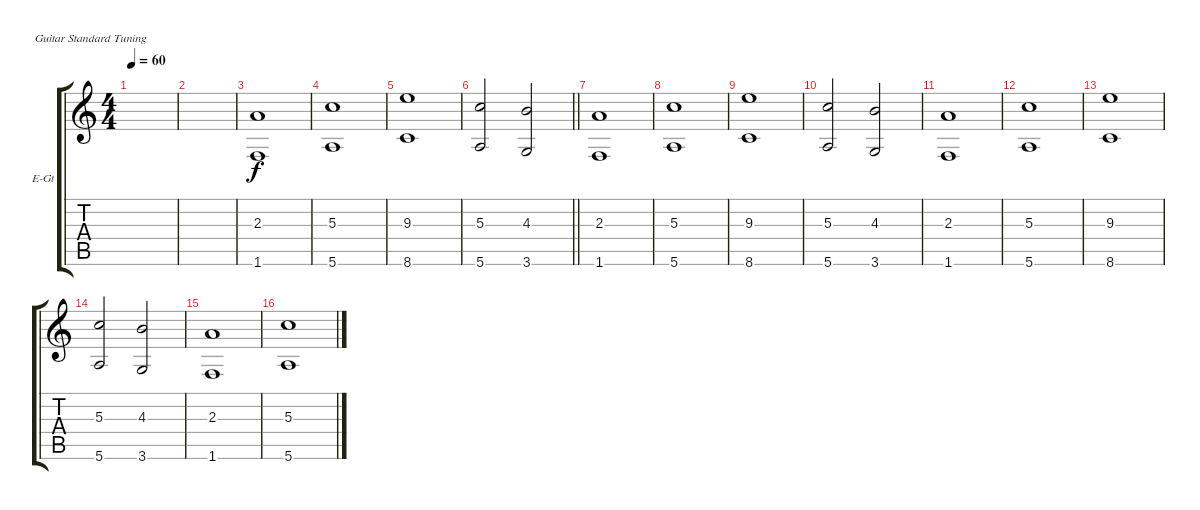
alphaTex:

\defaultSystemsLayout 4
\bracketExtendMode groupsimilarinstruments
\firstSystemTrackNameOrientation horizontal
\otherSystemsTrackNameOrientation horizontal
\track ("Electric Guitar" "E-Gt") {instrument electricguitarclean}
\staff {score tabs}
\tuning (E4 B3 G3 D3 A2 E2)
\ts (4 4)
\tempo 60
\clef g2
\ks c
|
|
(1.6 2.3).1 |
(5.3 5.6).1 |
(8.6 9.3).1 |
\barLineRight lightlight
(5.6 5.3).2 (3.6 4.3).2 |
(1.6 2.3).1 |
(5.3 5.6).1 |
(8.6 9.3).1 |
(5.6 5.3).2 (3.6 4.3).2 |
(1.6 2.3).1 |
(5.3 5.6).1 |
(8.6 9.3).1 |
(5.6 5.3).2 (3.6 4.3).2 |
(1.6 2.3).1 |
(5.3 5.6).1
